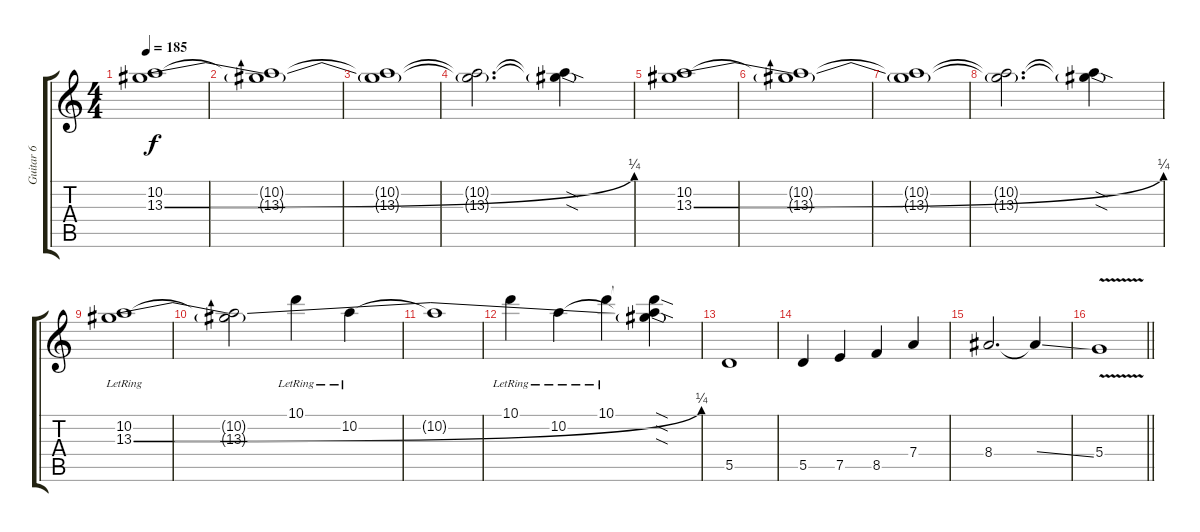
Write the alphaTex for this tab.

\track ("Guitar 6" "Guitar 6") {instrument distortionguitar}
\staff {score tabs}
\tuning (E4 B3 G3 D3 A2 D2) {hide}
\ts (4 4)
\tempo 185
\clef g2
\ks c
(10.2 13.3{be (bend 0 0 60 1)}).1{dy f} |
(10.2{t} 13.3{t}).1 |
(10.2{t} 13.3{t}).1 |
(10.2{t} 13.3{t}).2{d} (10.2{sod t} 13.3{sod t}).4 |
(10.2 13.3{be (bend 0 0 60 1)}).1 |
(10.2{t} 13.3{t}).1 |
(10.2{t} 13.3{t}).1 |
(10.2{t} 13.3{t}).2{d} (10.2{sod t} 13.3{sod t}).4 |
(10.2{lr} 13.3{be (bend 0 0 60 1) lr}).1 |
(10.2{t} 13.3{t}).2 10.1{lr}.4 10.2{lr}.4 |
10.2{t}.1 |
10.1{lr}.4 10.2{lr}.4 10.1{lr}.4 (10.1{sod t} 10.2{sod t} 13.3{sod t}).4 |
5.5.1 |
5.5.4 7.5.4 8.5.4 7.4.4 |
8.4.2{d} 8.4{ss t}.4 |
\barLineRight lightlight
5.4{v}.1
